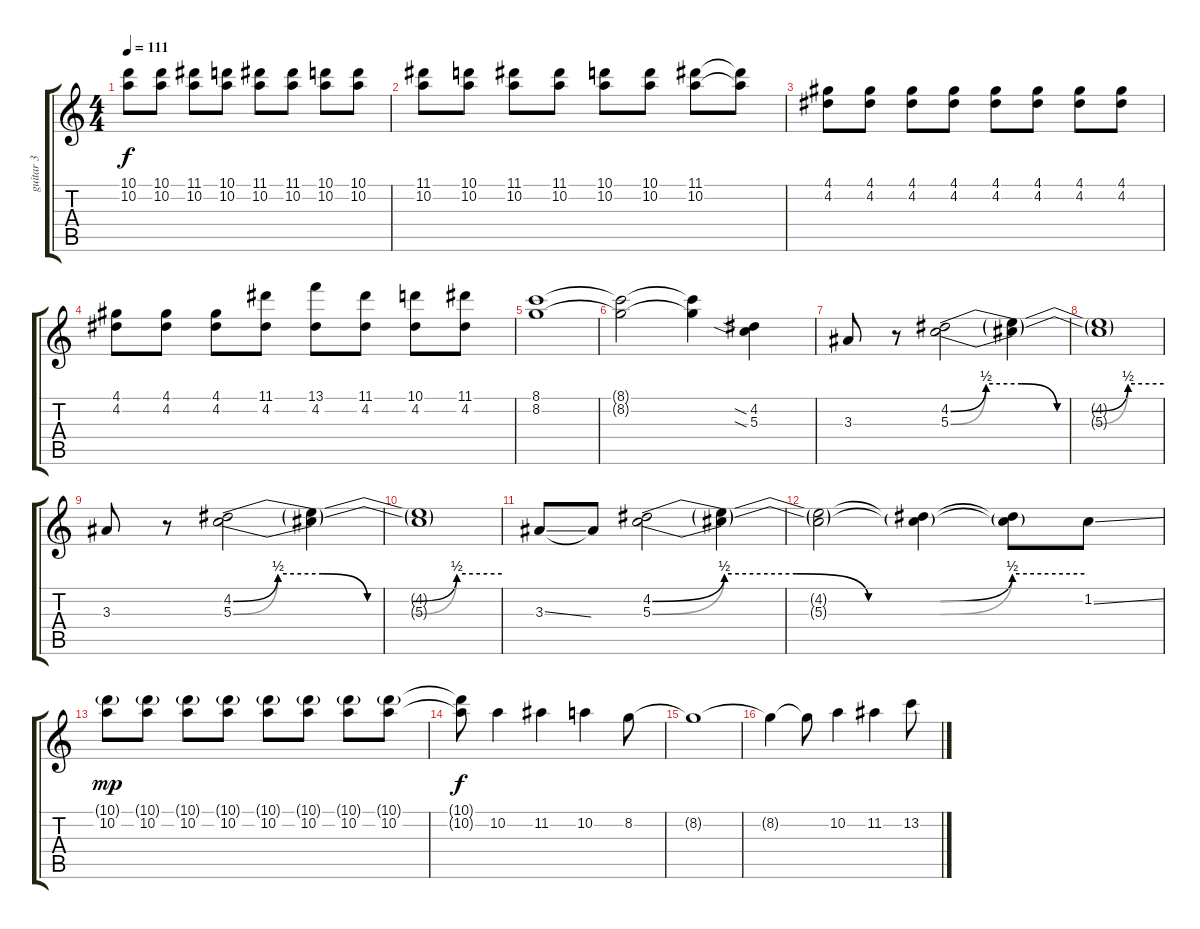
\track ("guitar 3" "guitar 3") {instrument electricguitarjazz}
\staff {score tabs}
\tuning (E4 B3 G3 D3 A2 C2) {hide}
\ts (4 4)
\tempo 111
\clef g2
\ks c
(10.1 10.2).8{dy f} (10.1 10.2).8 (11.1 10.2).8 (10.1 10.2).8 (11.1 10.2).8 (11.1 10.2).8 (10.1 10.2).8 (10.1 10.2).8 |
(11.1 10.2).8 (10.1 10.2).8 (11.1 10.2).8 (11.1 10.2).8 (10.1 10.2).8 (10.1 10.2).8 (11.1 10.2).8 (11.1{t} 10.2{t}).8 |
(4.1 4.2).8 (4.1 4.2).8 (4.1 4.2).8 (4.1 4.2).8 (4.1 4.2).8 (4.1 4.2).8 (4.1 4.2).8 (4.1 4.2).8 |
(4.1 4.2).8 (4.1 4.2).8 (4.1 4.2).8 (11.1 4.2).8 (13.1 4.2).8 (11.1 4.2).8 (10.1 4.2).8 (11.1 4.2).8 |
(8.1 8.2).1 |
(8.1{t} 8.2{t}).2{volume 12} (8.1{t} 8.2{t}).4 (4.2{sia} 5.3{sia}).4 |
3.3.8 r.8 (4.2{be (custom 0 0 10 2 20 2 30 0 40 0 50 2 60 2)} 5.3{be (custom 0 0 10 2 20 2 30 0 40 0 50 2 60 2)}).2 (4.2{t} 5.3{t}).4 |
(4.2{t} 5.3{t}).1 |
3.3.8 r.8 (4.2{be (custom 0 0 10 2 20 2 30 0 40 0 50 2 60 2)} 5.3{be (custom 0 0 10 2 20 2 30 0 40 0 50 2 60 2)}).2 (4.2{t} 5.3{t}).4 |
(4.2{t} 5.3{t}).1 |
3.3{ss}.8 3.3{t}.8 (4.2{be (custom 0 0 10 2 20 2 30 0 40 0 50 2 60 2)} 5.3{be (custom 0 0 10 2 20 2 30 0 40 0 50 2 60 2)}).2 (4.2{t} 5.3{t}).4 |
(4.2{t} 5.3{t}).2 (4.2{t} 5.3{t}).4 (4.2{t} 5.3{t}).8 1.2{ss}.8 |
(10.1{g} 10.2).8{dy mp} (10.1{g} 10.2).8 (10.1{g} 10.2).8 (10.1{g} 10.2).8 (10.1{g} 10.2).8 (10.1{g} 10.2).8 (10.1{g} 10.2).8 (10.1{g} 10.2).8 |
(10.1{t} 10.2{t}).8{dy f} 10.2.4 11.2.4 10.2.4 8.2.8 |
8.2{t}.1 |
8.2{t}.4 8.2{t}.8 10.2.4 11.2.4 13.2.8
